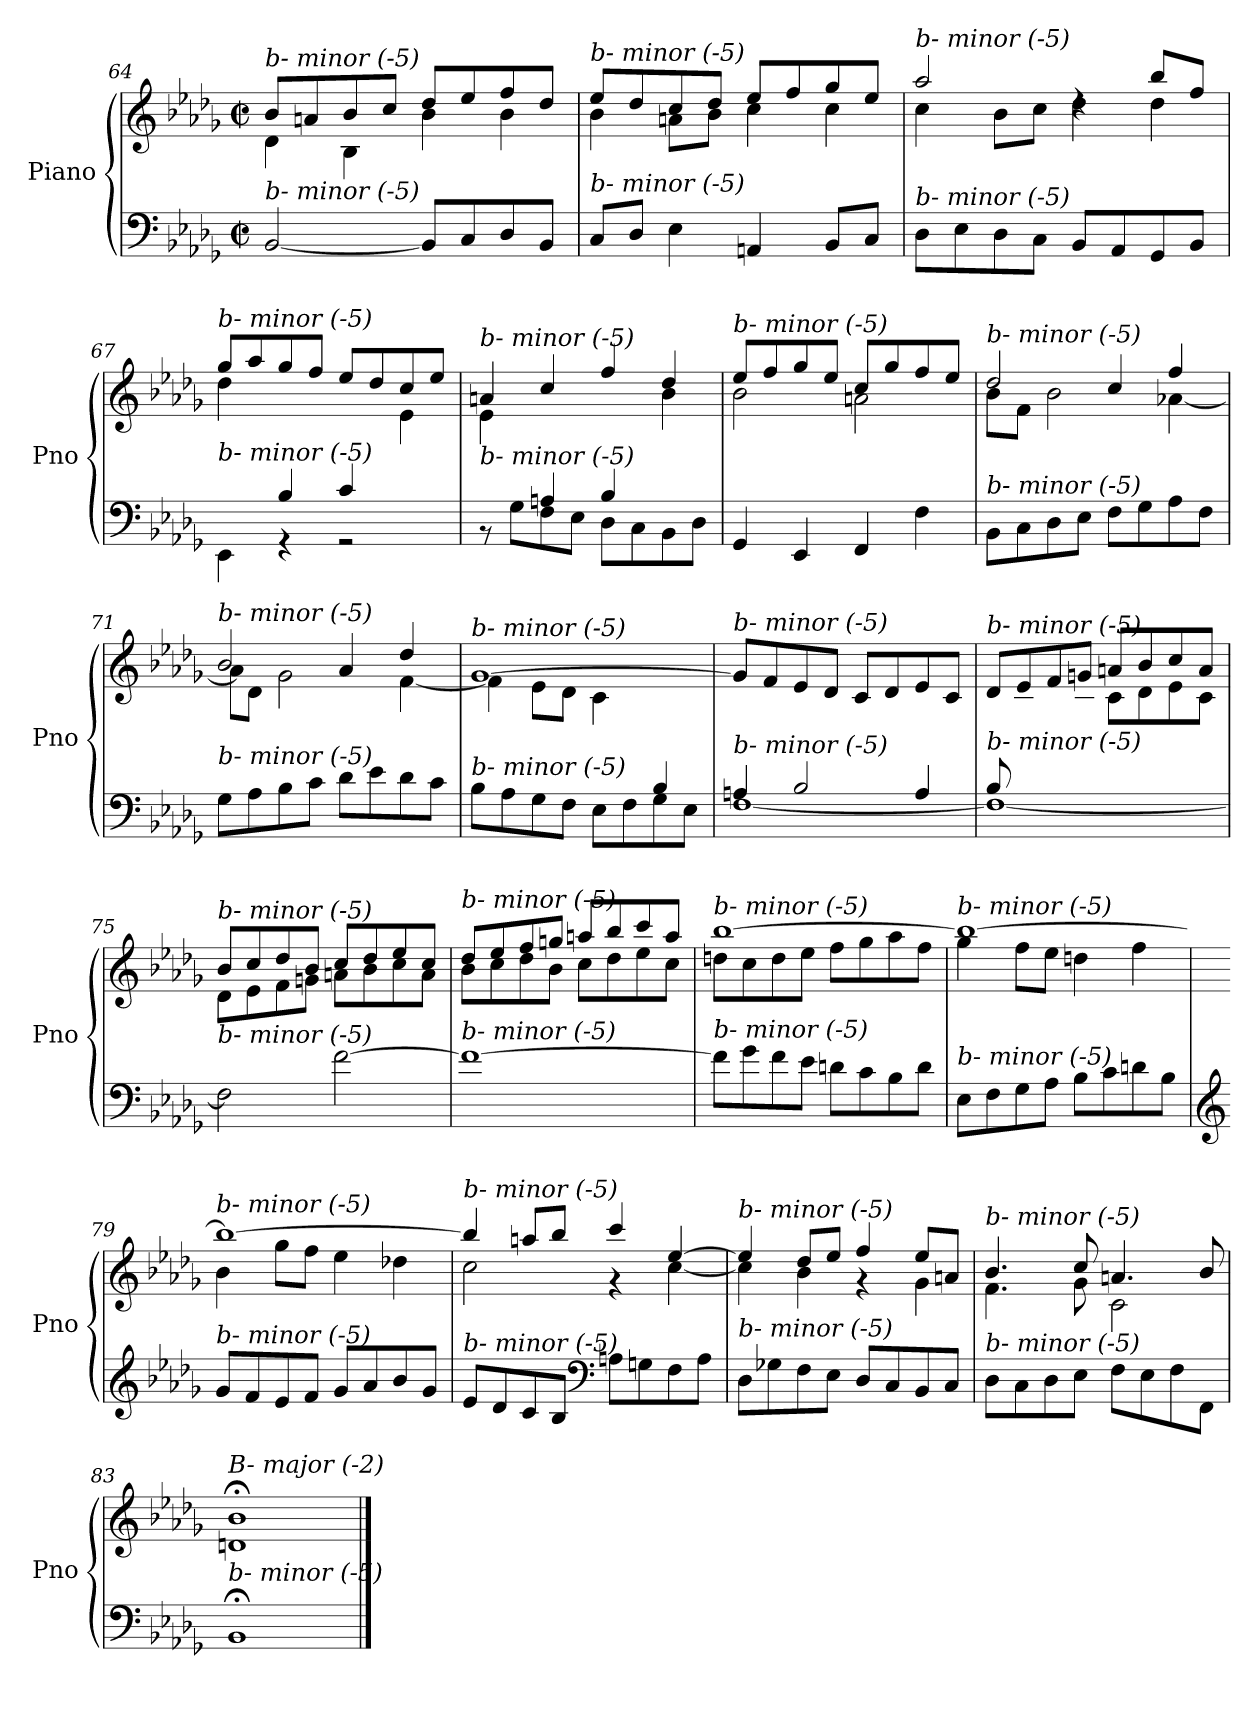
**kern	**kern
*part1	*part1
*staff2	*staff1
*I"Piano	*
*I'Pno	*
*clefF4	*clefG2
*k[b-e-a-d-g-]	*k[b-e-a-d-g-]
*M2/2	*M2/2
*met(c|)	*met(c|)
=64	=64
*	*^
!	!LO:TX:i:t=b- minor (-5)	!
!LO:TX:i:t=b- minor (-5)	!	!
[2BB-/	8b-/L	4d-\
.	8an/	.
.	8b-/	4B-\
.	8cc/J	.
8BB-/L]	8dd-/L	4b-\
8C/	8ee-/	.
8D-/	8ff/	4b-\
8BB-/J	8dd-/J	.
=65	=65	=65
!	!LO:TX:i:t=b- minor (-5)	!
!LO:TX:i:t=b- minor (-5)	!	!
8C/L	8ee-/L	4b-\
8D-/J	8dd-/	.
4E-\	8cc/	8an\L
.	8dd-/J	8b-\J
4AAn/	8ee-/L	4cc\
.	8ff/	.
8BB-/L	8gg-/	4cc\
8C/J	8ee-/J	.
!!LO:LB:g=z	!!
=66	=66	=66
!	!LO:TX:i:t=b- minor (-5)	!
!LO:TX:i:t=b- minor (-5)	!	!
8D-\L	2aa-/	4cc\
8E-\	.	.
8D-\	.	8b-\L
8C\J	.	8cc\J
8BB-/L	4rdd	4dd-\
8AA-/	.	.
8GG-/	8bb-/L	4dd-\
8BB-/J	8ff/J	.
=67	=67	=67
*^	*	*
!	!	!LO:TX:i:t=b- minor (-5)	!
!LO:TX:i:t=b- minor (-5)	!	!	!
4ryy	4EE-\	8gg-/L	4dd-\
.	.	8aa-/	.
4B-/	4rGG	8gg-/	2ryy
.	.	8ff/J	.
4c/	2rGG	8ee-/L	.
.	.	8dd-/	.
4ryy	.	8cc/	4e-\
.	.	8ee-/J	.
=68	=68	=68	=68
!	!	!LO:TX:i:t=b- minor (-5)	!
!LO:TX:i:t=b- minor (-5)	!	!	!
4ryy	8rBB	4an/	4e-\
.	8G-\L	.	.
4An/	8F\	4cc/	2ryy
.	8E-\J	.	.
4B-/	8D-\L	4ff/	.
.	8C\	.	.
4ryy	8BB-\	4dd-/	4b-\
.	8D-\J	.	.
=69	=69	=69	=69
!	!	!LO:TX:i:t=b- minor (-5)	!
!LO:TX:i:t=b- minor (-5)	!	!	!
*v	*v	*	*
4GG-/	8ee-/L	2b-\
.	8ff/	.
4EE-/	8gg-/	.
.	8ee-/J	.
4FF/	8cc/L	2an\
.	8gg-/	.
4F\	8ff/	.
.	8ee-/J	.
=70	=70	=70
!	!LO:TX:i:t=b- minor (-5)	!
!LO:TX:i:t=b- minor (-5)	!	!
8BB-\L	2dd-/	8b-\L
8C\	.	8f\J
8D-\	.	2b-\
8E-\J	.	.
8F\L	4cc/	.
8G-\	.	.
8A-\	4ff/	[4a-X\
8F\J	.	.
!!LO:LB:g=z	!!
=71	=71	=71
!	!LO:TX:i:t=b- minor (-5)	!
!LO:TX:i:t=b- minor (-5)	!	!
8G-\L	2b-/	8a-\L]
8A-\	.	8d-\J
8B-\	.	2g-\
8c\J	.	.
8d-\L	4a-/	.
8e-\	.	.
8d-\	4dd-/	[4f\
8c\J	.	.
=72	=72	=72
*^	*	*
!	!	!LO:TX:i:t=b- minor (-5)	!
!LO:TX:i:t=b- minor (-5)	!	!	!
2.ryy	8B-\L	[1g-	4f\]
.	8A-\	.	.
.	8G-\	.	8e-\L
.	8F\J	.	8d-\J
.	8E-\L	.	4c\
.	8F\	.	.
4B-/	8G-\	.	4ryy
.	8E-\J	.	.
*	*	*v	*v
=73	=73	=73
!	!	!LO:TX:i:t=b- minor (-5)
!LO:TX:i:t=b- minor (-5)	!	!
4An/	[1F	8g-/L]
.	.	8f/
2B-/	.	8e-/
.	.	8d-/J
.	.	8c/L
.	.	8d-/
4A/	.	8e-/
.	.	8c/J
=74	=74	=74
*	*	*^
!	!	!LO:TX:i:t=b- minor (-5)	!
!LO:TX:i:t=b- minor (-5)	!	!	!
8B-/L	1F_	8d-/L	8ryy
2..ryy	.	8e-/	8c\
.	.	8f/	8d-\
.	.	8gn/J	8B-\J
.	.	8an/L	8c\L
.	.	8b-/	8d-\
.	.	8cc/	8e-\
.	.	8a/J	8c\J
*v	*v	*	*
=75	=75	=75
!	!LO:TX:i:t=b- minor (-5)	!
!LO:TX:i:t=b- minor (-5)	!	!
2F\]	8b-/L	8d-\L
.	8cc/	8e-\
.	8dd-/	8f\
.	8b-/J	8gn\J
[2f\	8cc/L	8an\L
.	8dd-/	8b-\
.	8ee-/	8cc\
.	8cc/J	8a\J
!!LO:LB:g=z	!!
=76	=76	=76
!	!LO:TX:i:t=b- minor (-5)	!
!LO:TX:i:t=b- minor (-5)	!	!
1f_	8dd-/L	8b-\L
.	8ee-/	8cc\
.	8ff/	8dd-\
.	8ggn/J	8b-\J
.	8aan/L	8cc\L
.	8bb-/	8dd-\
.	8ccc/	8ee-\
.	8aa/J	8cc\J
=77	=77	=77
!	!LO:TX:i:t=b- minor (-5)	!
!LO:TX:i:t=b- minor (-5)	!	!
8f\L]	[1bb-	8ddn\L
8g-\	.	8cc\
8f\	.	8dd\
8e-\J	.	8ee-\J
8dn\L	.	8ff\L
8c\	.	8gg-\
8B-\	.	8aa-\
8d\J	.	8ff\J
=78	=78	=78
!	!LO:TX:i:t=b- minor (-5)	!
!LO:TX:i:t=b- minor (-5)	!	!
8E-\L	1bb-_	4gg-\
8F\	.	.
8G-\	.	8ff\L
8A-\J	.	8ee-\J
8B-\L	.	4ddn\
8c\	.	.
8dn\	.	4ff\
8B-\J	.	.
=79	=79	=79
*clefG2	*	*
!	!LO:TX:i:t=b- minor (-5)	!
!LO:TX:i:t=b- minor (-5)	!	!
8g-/L	1bb-_	4b-\
8f/	.	.
8e-/	.	8gg-\L
8f/J	.	8ff\J
8g-/L	.	4ee-\
8a-/	.	.
8b-/	.	4dd-X\
8g-/J	.	.
!!LO:LB:g=z	!!
=80	=80	=80
!	!LO:TX:i:t=b- minor (-5)	!
!LO:TX:i:t=b- minor (-5)	!	!
8e-/L	4bb-/]	2cc\
8d-/	.	.
8c/	8aan/L	.
8B-/J	8bb-/J	.
*clefF4	*	*
8An\L	4ccc/	4r
8Gn\	.	.
8F\	[4ee-/	[4cc\
8A\J	.	.
=81	=81	=81
!	!LO:TX:i:t=b- minor (-5)	!
!LO:TX:i:t=b- minor (-5)	!	!
8D-\L	4ee-/]	4cc\]
8G-X\	.	.
8F\	8dd-/L	4b-\
8E-\J	8ee-/J	.
8D-/L	4ff/	4r
8C/	.	.
8BB-/	8ee-/L	4g-\
8C/J	8an/J	.
=82	=82	=82
!	!LO:TX:i:t=b- minor (-5)	!
!LO:TX:i:t=b- minor (-5)	!	!
8D-\L	4.b-/	4.f\
8C\	.	.
8D-\	.	.
8E-\J	8cc/	8g-\
8F\L	4.an/	2c\
8E-\	.	.
8F\	.	.
8FF\J	8b-/	.
*	*v	*v
=83	=83
!	!LO:TX:i:t=B- major (-2)
!LO:TX:i:t=b- minor (-5)	!
1BB-;	1dn;< 1b-;<
==	==
*-	*-
